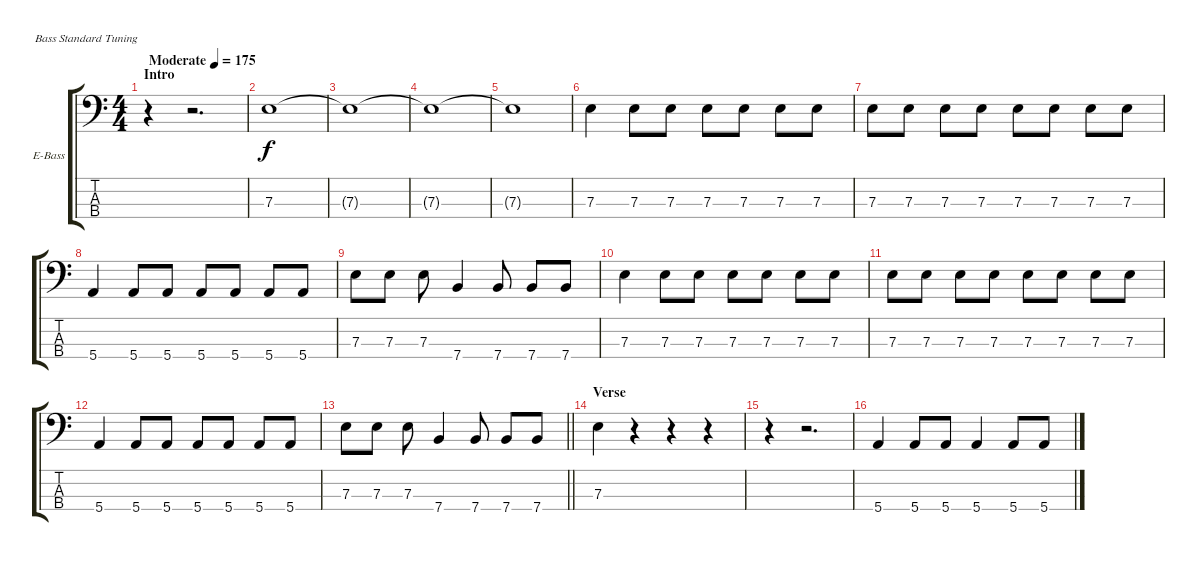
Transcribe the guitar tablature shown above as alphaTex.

\bracketExtendMode groupsimilarinstruments
\firstSystemTrackNameOrientation horizontal
\otherSystemsTrackNameOrientation horizontal
\track ("Bass" "E-Bass") {instrument electricbasspick}
\staff {score tabs}
\tuning (G2 D2 A1 E1)
\ts (4 4)
\beaming (8 2 2 2 2)
\section ("" "Intro")
\tempo (175 "Moderate")
\clef f4
\ks c
r.4{dy f instrument electricbasspick} r.2{d} |
7.3.1 |
7.3{t}.1 |
7.3{t}.1 |
7.3{t}.1 |
7.3.4 7.3.8 7.3.8 7.3.8 7.3.8 7.3.8 7.3.8 |
7.3.8 7.3.8 7.3.8 7.3.8 7.3.8 7.3.8 7.3.8 7.3.8 |
5.4.4 5.4.8 5.4.8 5.4.8 5.4.8 5.4.8 5.4.8 |
7.3.8 7.3.8 7.3.8 7.4.4 7.4.8 7.4.8 7.4.8 |
7.3.4 7.3.8 7.3.8 7.3.8 7.3.8 7.3.8 7.3.8 |
7.3.8 7.3.8 7.3.8 7.3.8 7.3.8 7.3.8 7.3.8 7.3.8 |
5.4.4 5.4.8 5.4.8 5.4.8 5.4.8 5.4.8 5.4.8 |
\barLineRight lightlight
7.3.8 7.3.8 7.3.8 7.4.4 7.4.8 7.4.8 7.4.8 |
\section ("" "Verse")
7.3.4 r.4 r.4 r.4 |
r.4 r.2{d} |
5.4.4 5.4.8 5.4.8 5.4.4 5.4.8 5.4.8
